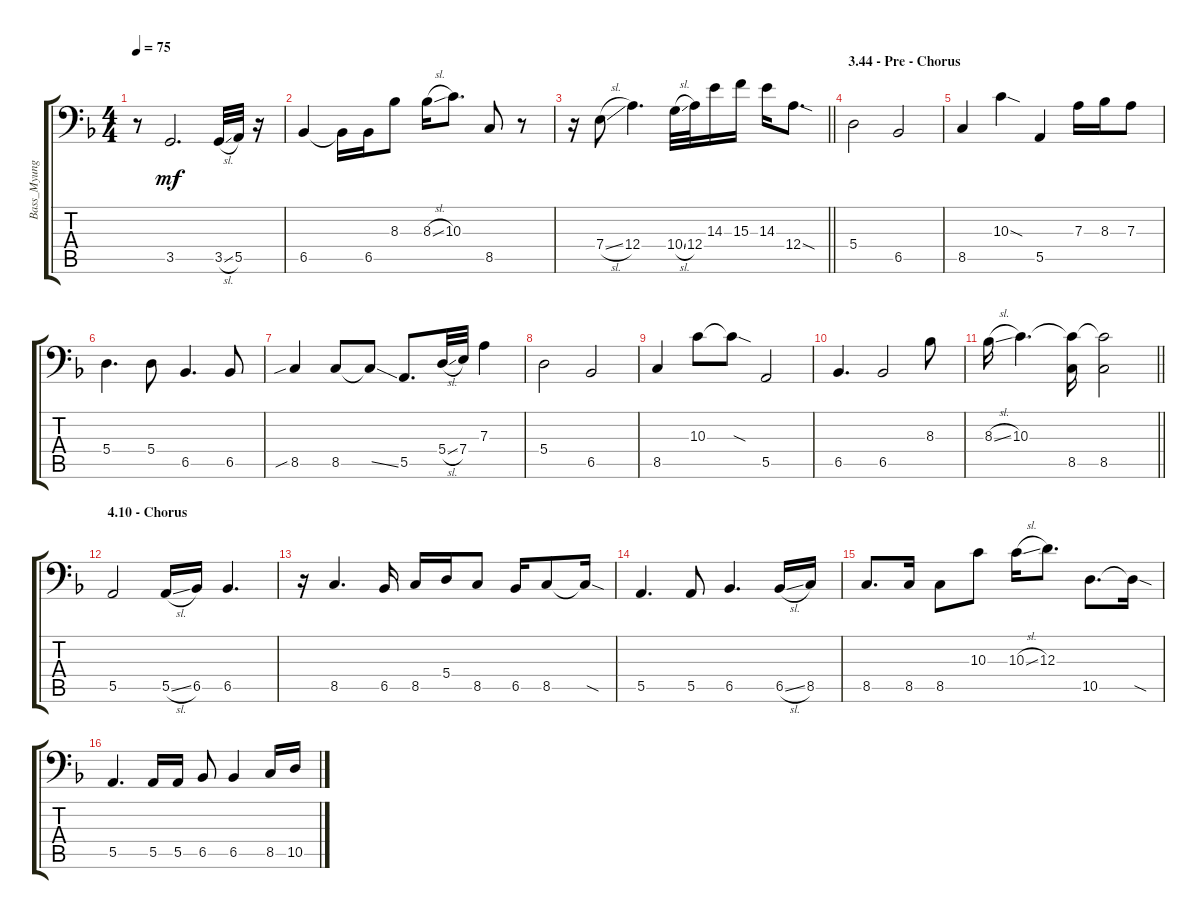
\track ("Bass_Myung" "Bass_Myung") {instrument electricbassfinger}
\staff {score tabs}
\tuning (B2 G2 D2 A1 E1 B0) {hide}
\ts (4 4)
\tempo 75
\clef f4
\ks f
r.8{dy mf} 3.5.2{d} 3.5{sl}.32 5.5.32 r.16 |
6.5.4 6.5{t}.16 6.5.16 8.3.8 8.3{sl}.16 10.3.8{d} 8.5.8 r.8 |
\barLineRight lightlight
r.16 7.4{sl}.8 12.4.4{d} 10.4{sl}.32 12.4.32 14.3.16 15.3.16 14.3.16 12.4{sod}.8{d} |
\section ("" "3.44 - Pre - Chorus")
5.4.2 6.5.2 |
8.5.4 10.3{sod}.4 5.5.4 7.3.16 8.3.16 7.3.8 |
5.4.4{d} 5.4.8 6.5.4{d} 6.5.8 |
8.5{sib}.4 8.5.8 8.5{ss t}.8 5.5.8{d} 5.4{sl}.32 7.4.32 7.3.4 |
5.4.2 6.5.2 |
8.5.4 10.3.8 10.3{sod t}.8 5.5.2 |
6.5.4{d} 6.5.2 8.3.8 |
\barLineRight lightlight
8.3{sl}.16 10.3.4{d} (10.3{t} 8.5).16 (10.3{t} 8.5).2 |
\section ("" "4.10 - Chorus")
5.5.2 5.5{sl}.16 6.5.16 6.5.4{d} |
r.16 8.5.4{d} 6.5.16 8.5.16 5.4.16 8.5.8 6.5.16 8.5.8 8.5{sod t}.16 |
5.5.4{d} 5.5.8 6.5.4{d} 6.5{sl}.16 8.5.16 |
8.5.8{d} 8.5.16 8.5.8 10.3.8 10.3{sl}.16 12.3.8{d} 10.5.8{d} 10.5{sod t}.16 |
5.5.4{d} 5.5.16 5.5.16 6.5.8 6.5.4 8.5.16 10.5.16
